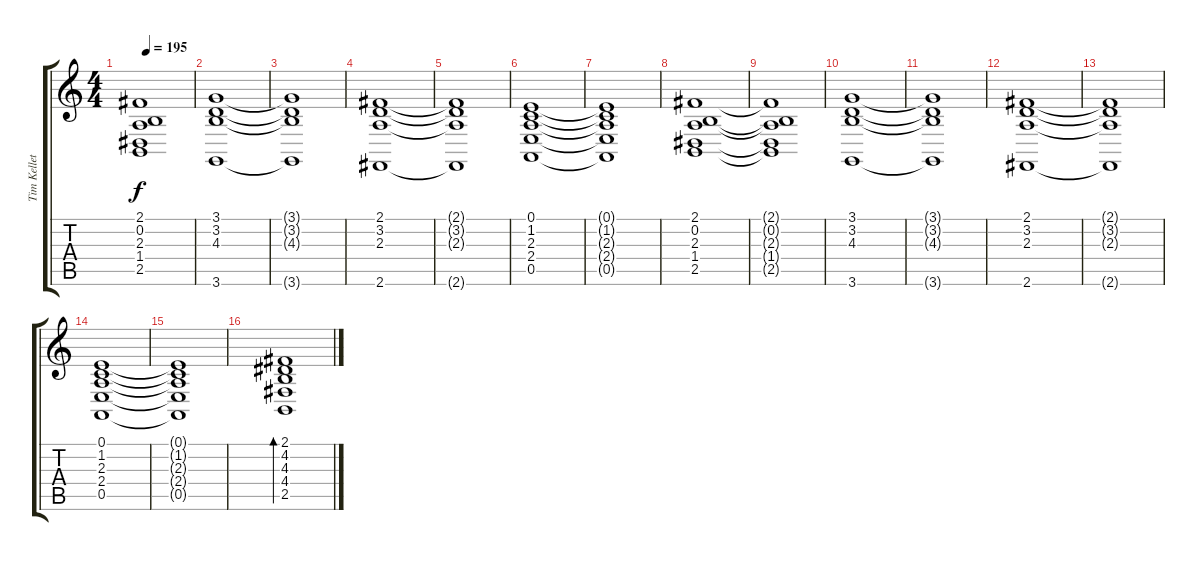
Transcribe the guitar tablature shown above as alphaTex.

\track ("Tim Kellett (Keyboards)" "Tim Kellet") {instrument brightacousticpiano}
\staff {score tabs}
\tuning (E4 B3 G3 D3 A2 E2) {hide}
\ts (4 4)
\tempo 195
\clef g2
\ks c
(2.1{t} 0.2{t} 2.3{t} 1.4{t} 2.5{t}).1{dy f} |
(3.1 3.2 4.3 3.6).1 |
(3.1{t} 3.2{t} 4.3{t} 3.6{t}).1 |
(2.1 3.2 2.3 2.6).1 |
(2.1{t} 3.2{t} 2.3{t} 2.6{t}).1 |
(0.1 1.2 2.3 2.4 0.5).1 |
(0.1{t} 1.2{t} 2.3{t} 2.4{t} 0.5{t}).1 |
(2.1 0.2 2.3 1.4 2.5).1 |
(2.1{t} 0.2{t} 2.3{t} 1.4{t} 2.5{t}).1 |
(3.1 3.2 4.3 3.6).1 |
(3.1{t} 3.2{t} 4.3{t} 3.6{t}).1 |
(2.1 3.2 2.3 2.6).1 |
(2.1{t} 3.2{t} 2.3{t} 2.6{t}).1 |
(0.1 1.2 2.3 2.4 0.5).1 |
(0.1{t} 1.2{t} 2.3{t} 2.4{t} 0.5{t}).1 |
(2.1 4.2 4.3 4.4 2.5).1{bd 60}
